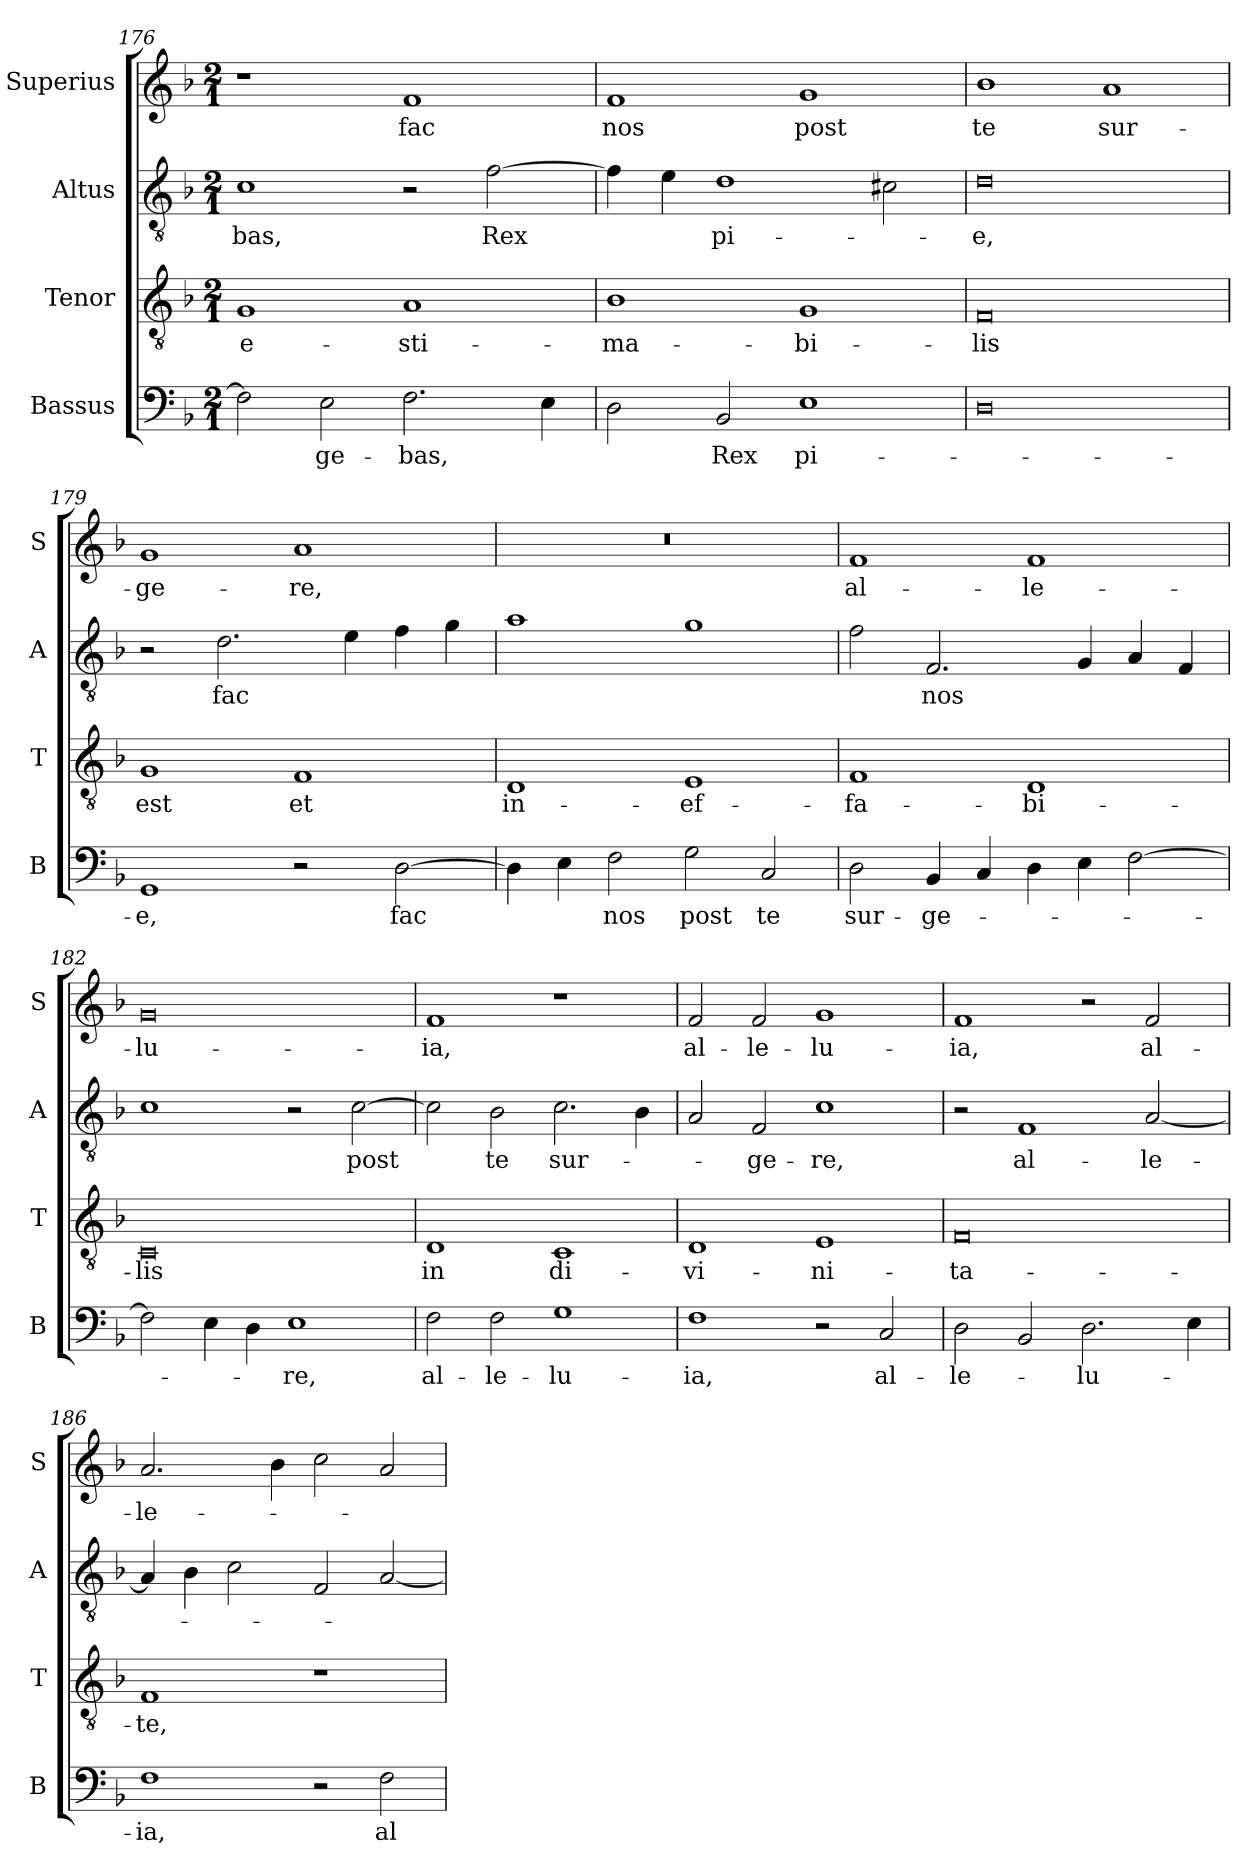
**kern	**text	**kern	**text	**kern	**text	**kern	**text
*part4	*part4	*part3	*part3	*part2	*part2	*part1	*part1
*staff4	*staff4	*staff3	*staff3	*staff2	*staff2	*staff1	*staff1
*I"Bassus	*	*I"Tenor	*	*I"Altus	*	*I"Superius	*
*I'B	*	*I'T	*	*I'A	*	*I'S	*
*clefF4	*	*clefGv2	*	*clefGv2	*	*clefG2	*
*k[b-]	*	*k[b-]	*	*k[b-]	*	*k[b-]	*
*F:	*	*F:	*	*F:	*	*F:	*
*M2/1	*	*M2/1	*	*M2/1	*	*M2/1	*
=176	=176	=176	=176	=176	=176	=176	=176
2F]	.	1G	-e-	1c	-bas,	1r	.
2E	-ge-	.	.	.	.	.	.
2.F	-bas,	1A	-sti-	2r	.	1f	fac
.	.	.	.	[2f	Rex	.	.
4E	.	.	.	.	.	.	.
=177	=177	=177	=177	=177	=177	=177	=177
2D	.	1B-	-ma-	4f]	.	1f	nos
.	.	.	.	4e	.	.	.
2BB-	Rex	.	.	1d	pi-	.	.
1E	pi-	1G	-bi-	.	.	1g	post
.	.	.	.	2c#X	.	.	.
=178	=178	=178	=178	=178	=178	=178	=178
0D	.	0F	-lis	0d	-e,	1b-	te
.	.	.	.	.	.	1a	sur-
=179	=179	=179	=179	=179	=179	=179	=179
1GG	-e,	1G	est	2r	.	1g	-ge-
.	.	.	.	2.d	fac	.	.
2r	.	1F	et	.	.	1a	-re,
.	.	.	.	4e	.	.	.
[2D	fac	.	.	4f	.	.	.
.	.	.	.	4g	.	.	.
=180	=180	=180	=180	=180	=180	=180	=180
4D]	.	1D	in-	1a	.	0r	.
4E	.	.	.	.	.	.	.
2F	nos	.	.	.	.	.	.
2G	post	1E	-ef-	1g	.	.	.
2C	te	.	.	.	.	.	.
=181	=181	=181	=181	=181	=181	=181	=181
2D	sur-	1F	-fa-	2f	.	1f	al-
4BB-	-ge-	.	.	2.F	nos	.	.
4C	.	.	.	.	.	.	.
4D	.	1D	-bi-	.	.	1f	-le-
4E	.	.	.	4G	.	.	.
[2F	.	.	.	4A	.	.	.
.	.	.	.	4F	.	.	.
=182	=182	=182	=182	=182	=182	=182	=182
2F]	.	0C	-lis	1c	.	0g	-lu-
4E	.	.	.	.	.	.	.
4D	.	.	.	.	.	.	.
1E	-re,	.	.	2r	.	.	.
.	.	.	.	[2c	post	.	.
=183	=183	=183	=183	=183	=183	=183	=183
2F	al-	1D	in	2c]	.	1f	-ia,
2F	-le-	.	.	2B-	te	.	.
1G	-lu-	1C	di-	2.c	sur-	1r	.
.	.	.	.	4B-	.	.	.
=184	=184	=184	=184	=184	=184	=184	=184
1F	-ia,	1D	-vi-	2A	.	2f	al-
.	.	.	.	2F	-ge-	2f	-le-
2r	.	1E	-ni-	1c	-re,	1g	-lu-
2C	al-	.	.	.	.	.	.
=185	=185	=185	=185	=185	=185	=185	=185
2D	-le-	0F	-ta-	2r	.	1f	-ia,
2BB-	.	.	.	1F	al-	.	.
2.D	-lu-	.	.	.	.	2r	.
.	.	.	.	[2A	-le-	2f	al-
4E	.	.	.	.	.	.	.
=186	=186	=186	=186	=186	=186	=186	=186
1F	-ia,	1F	-te,	4A]	.	2.a	-le-
.	.	.	.	4B-	.	.	.
.	.	.	.	2c	.	.	.
.	.	.	.	.	.	4b-	.
2r	.	1r	.	2F	.	2cc	.
2F	al-	.	.	[2A	.	2a	.
=	=	=	=	=	=	=	=
*-	*-	*-	*-	*-	*-	*-	*-
